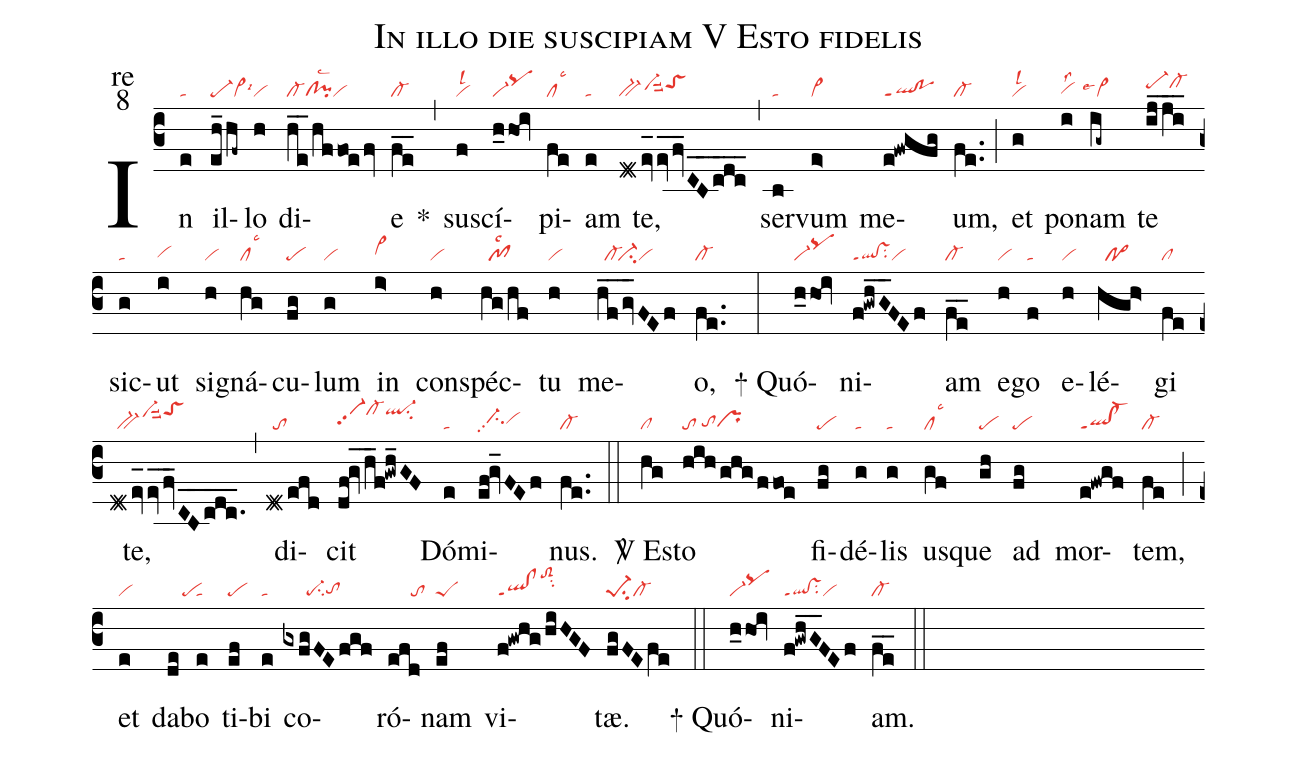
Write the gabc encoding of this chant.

name:In illo die suscipiam V Esto fidelis;
office-part:re;
mode:8;
nabc-lines:1;
%%
(c3) In(e|ta) il(eh_hf~|pe-vi>lsi6)lo(h|vi) di(he__/hffoe/fv|cl-cl!pilsc2vi)e(fe__|cl-) <sp>*</sp>(,) su(f|vilsl2)scí(h_0/hoi|vi-pqhj)pi(fe|cllsc3)am(e|ta) te,(d#ev_ev_fvCB___cdc___|bv-vi-hhsuu2toShi) (,) ser(b|ta)vum(e>|vi>) me(e!fwgfg|ql!poppt1)um,(fe..|cl-) (;) et(g|vilsl2) po(i|vihglss2)nam(ig~|``vi>lse4) te(ij_ji__|pe-hicl-hi) sic(g|ta)ut(i|vihg) si(h|vi)gná(hg|cllsc3)cu(fg|pe)lum(g|vi) in(i>|vi>hh) con(h|vi)spéc(hg/hf|//pf1lsc2)tu(h|vi) me(hf__/gv_FEf|//cl-`ci-vi)o,(fe..|cl-) (:)

<sp>+</sp> Quó(h_0/hoi|vi-pqhj)ni(f!gwhG__FEf|ql!vsppt1su2vi)am(fe__|cl-) e(h|vi)go(f|ta) e(h|vi)lé(hgh>|//po>)gi(fe|cl) te,(d#ev_ev_fvCB___cdc___.|//bv-vi-hjsuu2toShk) (,) di(d#efd|//to)cit(df!gv_/h_f!gwh_GF|vi-hhpp2cl-hkql-hksu2) Dó(e|ta)mi(ef!gv_FEf|//ci-hhpp2vihh)nus.(fe..|cl-) (::)

<sp>V/</sp> Es(hg|cl)to(hih/ghg/ffoe|to/tohgprhg) fi(fg|pe)dé(g|ta)lis(g|ta) us(gf|cllsc3)que(gh|pe) ad(fg|pe) mor(e!fwgf|ql!cl-ppt1)tem,(fe|cl-) (;) et(e|vi) da(de|////pe)bo(e|ta) ti(ef|pe)bi(e|ta) co(gxfgFEfgf|//////pe-su2tohg)ró(efd|//////to)nam(ef|peS) vi(f!gwhg/hiHGF|ql!clppt1toS2hlsu2)tæ.(fgFEfe|pe-1su2cl-) (::)

<sp>+</sp> Quó(h_0/hoi|vi-pqhj)ni(f!gwhG__FEf|ql!vsppt1su2vi)am.(fe__|cl-) (::)
